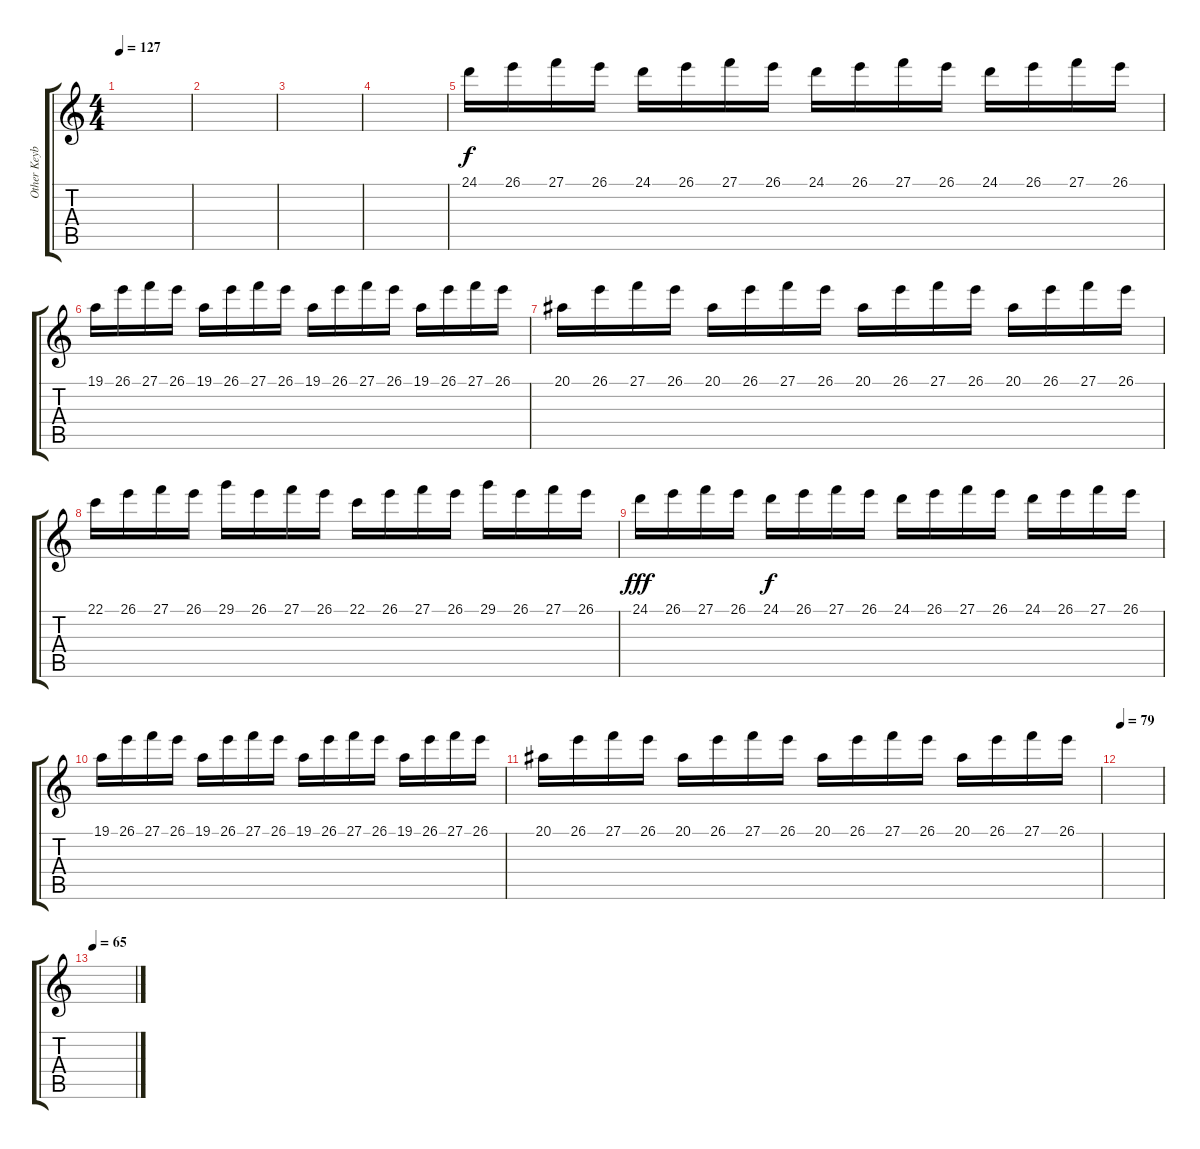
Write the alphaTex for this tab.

\track ("Other Keyboard" "Other Keyb") {instrument acousticgrandpiano}
\staff {score tabs}
\tuning (D4 A3 F3 C3 G2 D2) {hide}
\ts (4 4)
\tempo 127
\clef g2
\ks c
|
|
|
|
24.1.16 26.1.16 27.1.16 26.1.16 24.1.16{dy f} 26.1.16 27.1.16 26.1.16 24.1.16 26.1.16 27.1.16 26.1.16 24.1.16 26.1.16 27.1.16 26.1.16 |
19.1.16 26.1.16 27.1.16 26.1.16 19.1.16 26.1.16 27.1.16 26.1.16 19.1.16 26.1.16 27.1.16 26.1.16 19.1.16 26.1.16 27.1.16 26.1.16 |
20.1.16 26.1.16 27.1.16 26.1.16 20.1.16 26.1.16 27.1.16 26.1.16 20.1.16 26.1.16 27.1.16 26.1.16 20.1.16 26.1.16 27.1.16 26.1.16 |
22.1.16 26.1.16 27.1.16 26.1.16 29.1.16 26.1.16 27.1.16 26.1.16 22.1.16 26.1.16 27.1.16 26.1.16 29.1.16 26.1.16 27.1.16 26.1.16 |
24.1.16{dy fff instrument acousticgrandpiano} 26.1.16 27.1.16 26.1.16 24.1.16{dy f} 26.1.16 27.1.16 26.1.16 24.1.16 26.1.16 27.1.16 26.1.16 24.1.16 26.1.16 27.1.16 26.1.16 |
19.1.16 26.1.16 27.1.16 26.1.16 19.1.16 26.1.16 27.1.16 26.1.16 19.1.16 26.1.16 27.1.16 26.1.16 19.1.16 26.1.16 27.1.16 26.1.16 |
20.1.16 26.1.16 27.1.16 26.1.16 20.1.16 26.1.16 27.1.16 26.1.16 20.1.16 26.1.16 27.1.16 26.1.16 20.1.16 26.1.16 27.1.16 26.1.16 |
\tempo 79
|
\tempo 65
